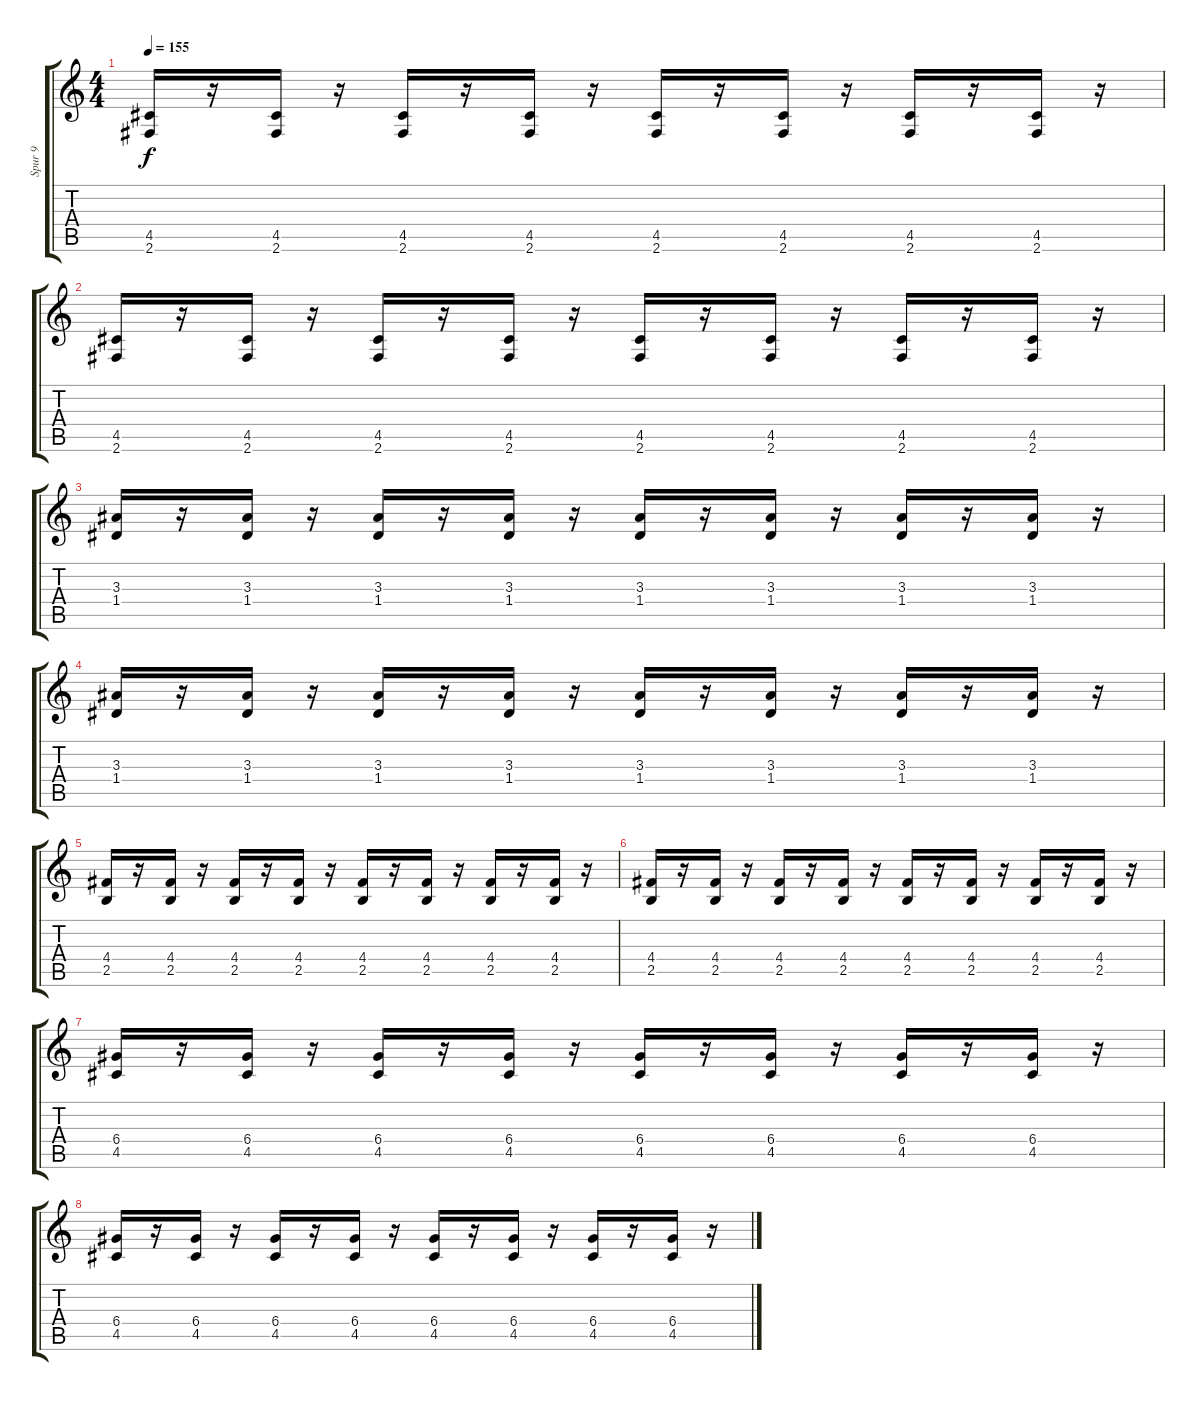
\track ("Spur 9" "Spur 9") {instrument electricguitarmuted}
\staff {score tabs}
\tuning (E4 B3 G3 D3 A2 E2) {hide}
\ts (4 4)
\tempo 155
\clef g2
\ks c
(4.5 2.6).16{dy f} r.16 (4.5 2.6).16 r.16 (4.5 2.6).16 r.16 (4.5 2.6).16 r.16 (4.5 2.6).16 r.16 (4.5 2.6).16 r.16 (4.5 2.6).16 r.16 (4.5 2.6).16 r.16 |
(4.5 2.6).16 r.16 (4.5 2.6).16 r.16 (4.5 2.6).16 r.16 (4.5 2.6).16 r.16 (4.5 2.6).16 r.16 (4.5 2.6).16 r.16 (4.5 2.6).16 r.16 (4.5 2.6).16 r.16 |
(3.3 1.4).16 r.16 (3.3 1.4).16 r.16 (3.3 1.4).16 r.16 (3.3 1.4).16 r.16 (3.3 1.4).16 r.16 (3.3 1.4).16 r.16 (3.3 1.4).16 r.16 (3.3 1.4).16 r.16 |
(3.3 1.4).16 r.16 (3.3 1.4).16 r.16 (3.3 1.4).16 r.16 (3.3 1.4).16 r.16 (3.3 1.4).16 r.16 (3.3 1.4).16 r.16 (3.3 1.4).16 r.16 (3.3 1.4).16 r.16 |
(4.4 2.5).16 r.16 (4.4 2.5).16 r.16 (4.4 2.5).16 r.16 (4.4 2.5).16 r.16 (4.4 2.5).16 r.16 (4.4 2.5).16 r.16 (4.4 2.5).16 r.16 (4.4 2.5).16 r.16 |
(4.4 2.5).16 r.16 (4.4 2.5).16 r.16 (4.4 2.5).16 r.16 (4.4 2.5).16 r.16 (4.4 2.5).16 r.16 (4.4 2.5).16 r.16 (4.4 2.5).16 r.16 (4.4 2.5).16 r.16 |
(6.4 4.5).16 r.16 (6.4 4.5).16 r.16 (6.4 4.5).16 r.16 (6.4 4.5).16 r.16 (6.4 4.5).16 r.16 (6.4 4.5).16 r.16 (6.4 4.5).16 r.16 (6.4 4.5).16 r.16 |
(6.4 4.5).16 r.16 (6.4 4.5).16 r.16 (6.4 4.5).16 r.16 (6.4 4.5).16 r.16 (6.4 4.5).16 r.16 (6.4 4.5).16 r.16 (6.4 4.5).16 r.16 (6.4 4.5).16 r.16
